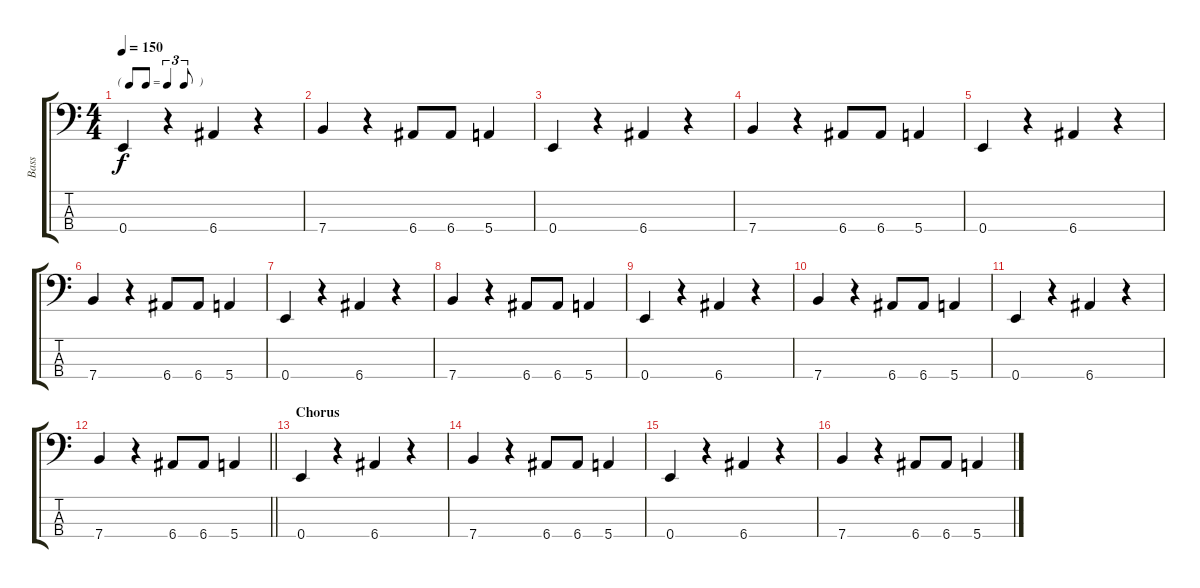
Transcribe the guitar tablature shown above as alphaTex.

\track ("Bass" "Bass") {instrument electricbassfinger}
\staff {score tabs}
\tuning (G2 D2 A1 E1) {hide}
\ts (4 4)
\tf triplet8th
\tempo 150
\clef f4
\ks c
0.4.4{dy f} r.4 6.4.4 r.4 |
7.4.4 r.4 6.4.8 6.4.8 5.4.4 |
0.4.4 r.4 6.4.4 r.4 |
7.4.4 r.4 6.4.8 6.4.8 5.4.4 |
0.4.4 r.4 6.4.4 r.4 |
7.4.4 r.4 6.4.8 6.4.8 5.4.4 |
0.4.4 r.4 6.4.4 r.4 |
7.4.4 r.4 6.4.8 6.4.8 5.4.4 |
0.4.4 r.4 6.4.4 r.4 |
7.4.4 r.4 6.4.8 6.4.8 5.4.4 |
0.4.4 r.4 6.4.4 r.4 |
\barLineRight lightlight
7.4.4 r.4 6.4.8 6.4.8 5.4.4 |
\section ("" "Chorus")
0.4.4 r.4 6.4.4 r.4 |
7.4.4 r.4 6.4.8 6.4.8 5.4.4 |
0.4.4 r.4 6.4.4 r.4 |
7.4.4 r.4 6.4.8 6.4.8 5.4.4
